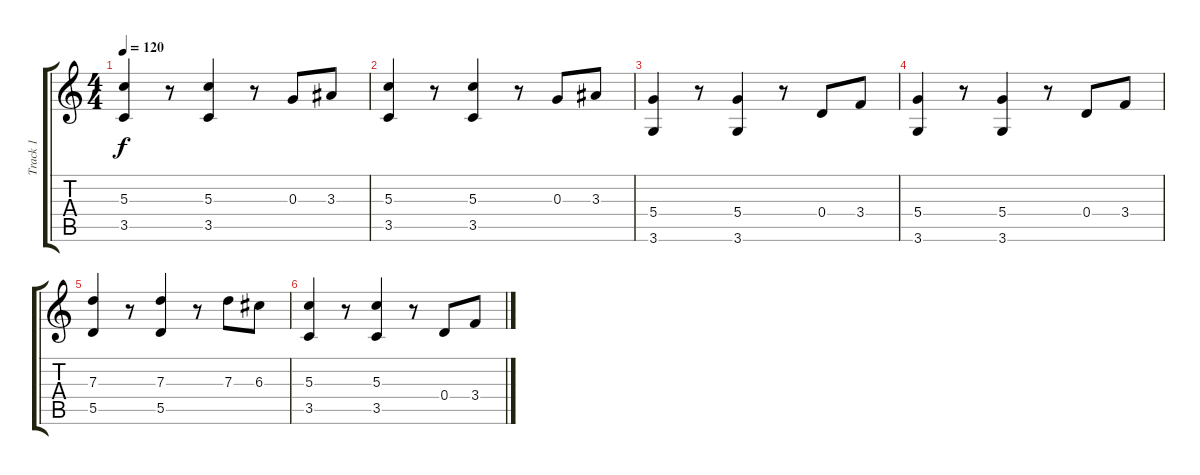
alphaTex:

\track ("Track 1" "Track 1") {instrument electricbassfinger}
\staff {score tabs}
\tuning (E4 B3 G3 D3 A2 E2) {hide}
\ts (4 4)
\tempo 120
\clef g2
\ks c
(5.3 3.5).4{dy f} r.8 (5.3 3.5).4 r.8 0.3.8 3.3.8 |
(5.3 3.5).4 r.8 (5.3 3.5).4 r.8 0.3.8 3.3.8 |
(5.4 3.6).4 r.8 (5.4 3.6).4 r.8 0.4.8 3.4.8 |
(5.4 3.6).4 r.8 (5.4 3.6).4 r.8 0.4.8 3.4.8 |
(7.3 5.5).4 r.8 (7.3 5.5).4 r.8 7.3.8 6.3.8 |
(5.3 3.5).4 r.8 (5.3 3.5).4 r.8 0.4.8 3.4.8
